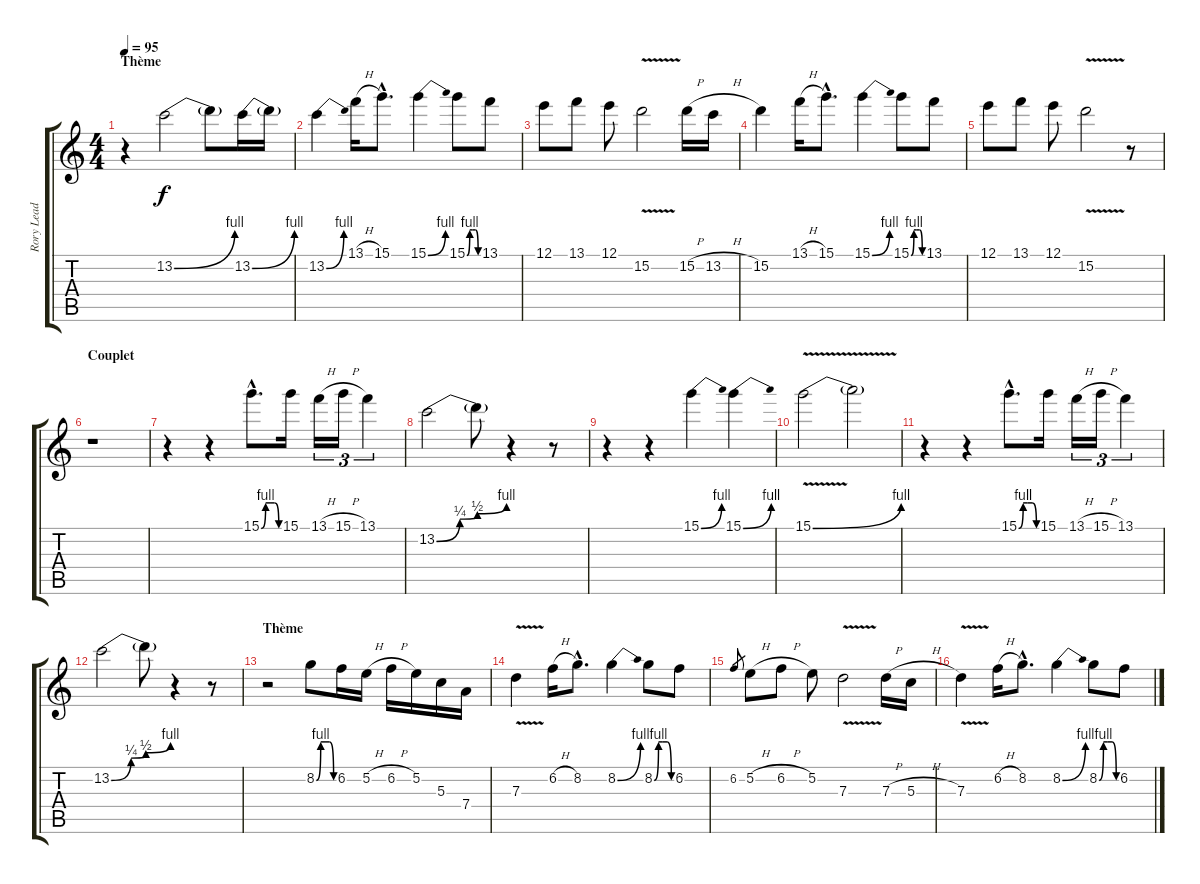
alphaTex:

\track ("Rory Lead 1" "Rory Lead ") {instrument distortionguitar}
\staff {score tabs}
\tuning (E4 B3 G3 D3 A2 E2) {hide}
\ts (4 4)
\section ("" "Thème")
\tempo 95
\clef g2
\ks c
r.4{dy f} 13.2{be (bend 0 0 60 4)}.2 13.2{t}.8 13.2{be (bend 0 0 60 4)}.16 13.2{t}.16 |
13.2{be (bend 0 0 60 4)}.4 13.1{h}.16 15.1{hac}.8{d} 15.1{be (bend 0 0 60 4)}.4 15.1{be (custom 0 0 15 4 30 4 45 4 60 0)}.8 13.1.8 |
12.1.8 13.1.8 12.1.8 15.2{v}.2 15.2{h}.16 13.2{h}.16 |
15.2.4 13.1{h}.16 15.1{hac}.8{d} 15.1{be (bend 0 0 60 4)}.4 15.1{be (custom 0 0 15 4 30 4 45 4 60 0)}.8 13.1.8 |
12.1.8 13.1.8 12.1.8 15.2{v}.2 r.8 |
\section ("" "Couplet")
r.1 |
r.4 r.4 15.1{be (custom 0 0 15 4 30 4 45 4 60 0) hac}.8{d} 15.1.16 13.1{h}.16{tu (3 2)} 15.1{h}.16{tu (3 2)} 13.1.4{tu (3 2)} |
13.2{be (custom 0 0 20 1 35 2 60 4)}.2 13.2{t}.8 r.4 r.8 |
r.4 r.4 15.1{be (bend 0 0 60 4)}.4 15.1{be (bend 0 0 60 4)}.4 |
15.1{be (bend 0 0 60 4) v}.2 15.1{t}.2 |
r.4 r.4 15.1{be (custom 0 0 15 4 30 4 45 4 60 0) hac}.8{d} 15.1.16 13.1{h}.16{tu (3 2)} 15.1{h}.16{tu (3 2)} 13.1.4{tu (3 2)} |
13.2{be (custom 0 0 20 1 35 2 60 4)}.2 13.2{t}.8 r.4 r.8 |
\section ("" "Thème")
r.2 8.2{be (custom 0 0 15 4 30 4 45 4 60 0)}.8 6.2.16 5.2{h}.16 6.2{h}.16 5.2.16 5.3.16 7.4.16 |
7.3{v}.4 6.2{h}.16 8.2{hac}.8{d} 8.2{be (bend 0 0 60 4)}.4 8.2{be (custom 0 0 15 4 30 4 45 4 60 0)}.8 6.2.8 |
6.2.8{gr} 5.2{h}.8 6.2{h}.8 5.2.8 7.3{v}.2 7.3{h}.16 5.3{h}.16 |
7.3{v}.4 6.2{h}.16 8.2{hac}.8{d} 8.2{be (bend 0 0 60 4)}.4 8.2{be (custom 0 0 15 4 30 4 45 4 60 0)}.8 6.2.8
